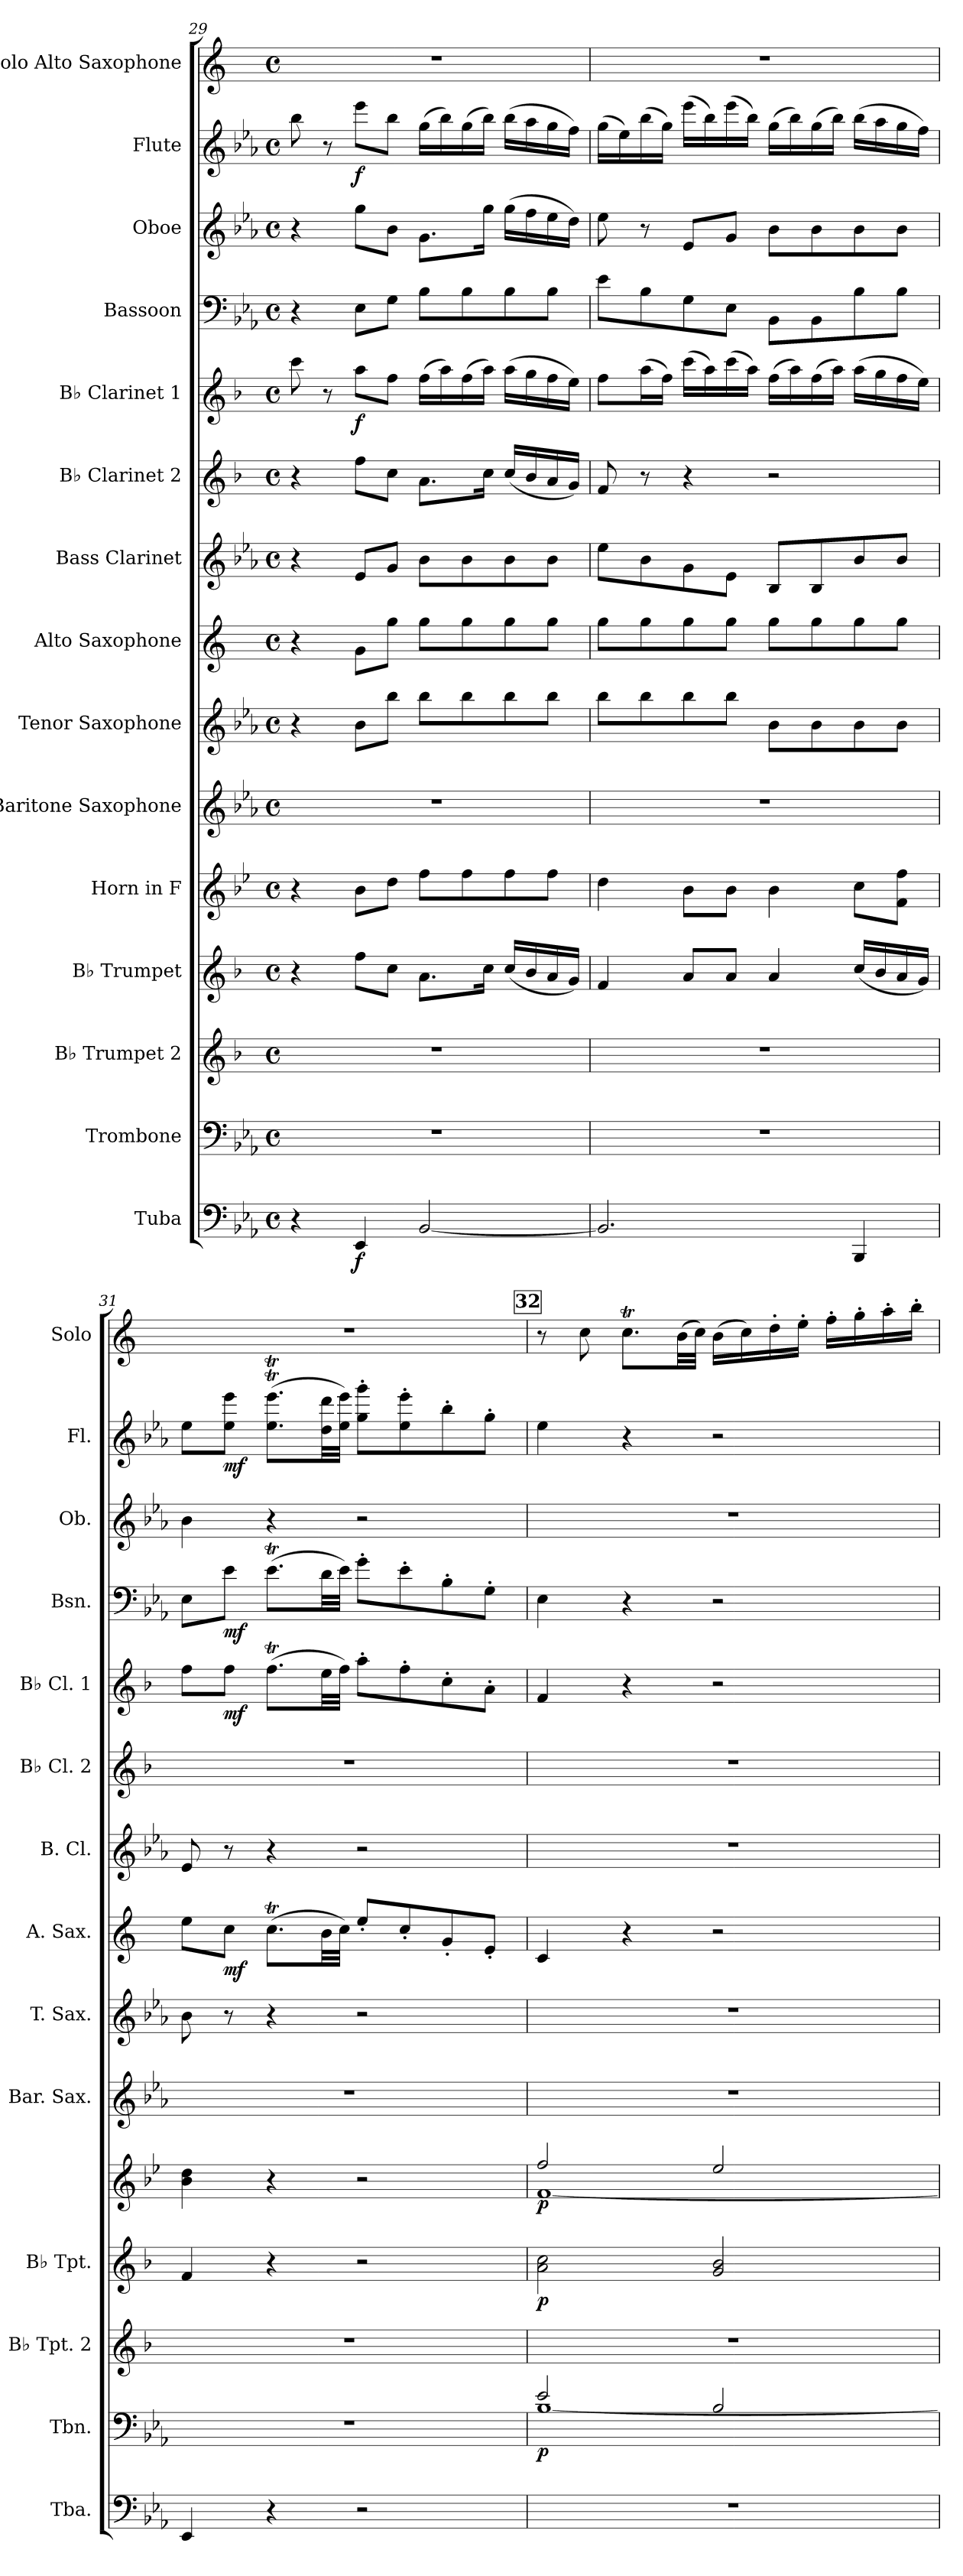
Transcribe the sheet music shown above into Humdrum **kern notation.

**kern	**dynam	**kern	**dynam	**kern	**kern	**dynam	**kern	**dynam	**kern	**kern	**kern	**dynam	**kern	**kern	**kern	**dynam	**kern	**dynam	**kern	**kern	**dynam	**kern
*part15	*part15	*part14	*part14	*part13	*part12	*part12	*part11	*part11	*part10	*part9	*part8	*part8	*part7	*part6	*part5	*part5	*part4	*part4	*part3	*part2	*part2	*part1
*staff15	*staff15	*staff14	*staff14	*staff13	*staff12	*staff12	*staff11	*staff11	*staff10	*staff9	*staff8	*staff8	*staff7	*staff6	*staff5	*staff5	*staff4	*staff4	*staff3	*staff2	*staff2	*staff1
*I"Tuba	*	*I"Trombone	*	*I"B♭ Trumpet 2	*I"B♭ Trumpet	*	*I"Horn in F	*	*I"Baritone Saxophone	*I"Tenor Saxophone	*I"Alto Saxophone	*	*I"Bass Clarinet	*I"B♭ Clarinet 2	*I"B♭ Clarinet 1	*	*I"Bassoon	*	*I"Oboe	*I"Flute	*	*I"Solo Alto Saxophone
*I'Tba.	*	*I'Tbn.	*	*I'B♭ Tpt. 2	*I'B♭ Tpt.	*	*	*	*I'Bar. Sax.	*I'T. Sax.	*I'A. Sax.	*	*I'B. Cl.	*I'B♭ Cl. 2	*I'B♭ Cl. 1	*	*I'Bsn.	*	*I'Ob.	*I'Fl.	*	*I'Solo
*clefF4	*	*clefF4	*	*clefG2	*clefG2	*	*clefG2	*	*clefG2	*clefG2	*clefG2	*	*clefG2	*clefG2	*clefG2	*	*clefF4	*	*clefG2	*clefG2	*	*clefG2
*	*	*	*	*ITrd1c2	*ITrd1c2	*	*ITrd4c7	*	*ITrd12c21	*ITrd8c14	*ITrd5c9	*	*ITrd8c14	*ITrd1c2	*ITrd1c2	*	*	*	*	*	*	*ITrd5c9
*k[b-e-a-]	*	*k[b-e-a-]	*	*k[b-e-a-]	*k[b-e-a-]	*	*k[b-e-a-]	*	*k[b-e-a-]	*k[b-e-a-]	*k[b-e-a-]	*	*k[b-e-a-]	*k[b-e-a-]	*k[b-e-a-]	*	*k[b-e-a-]	*	*k[b-e-a-]	*k[b-e-a-]	*	*k[b-e-a-]
*M4/4	*	*M4/4	*	*M4/4	*M4/4	*	*M4/4	*	*M4/4	*M4/4	*M4/4	*	*M4/4	*M4/4	*M4/4	*	*M4/4	*	*M4/4	*M4/4	*	*M4/4
*met(c)	*	*met(c)	*	*met(c)	*met(c)	*	*met(c)	*	*met(c)	*met(c)	*met(c)	*	*met(c)	*met(c)	*met(c)	*	*met(c)	*	*met(c)	*met(c)	*	*met(c)
=29	=29	=29	=29	=29	=29	=29	=29	=29	=29	=29	=29	=29	=29	=29	=29	=29	=29	=29	=29	=29	=29	=29
4r	.	1r	.	1r	4r	.	4r	.	1r	4r	4r	.	4r	4r	8bb-\	.	4r	.	4r	8bb-\	.	1r
.	.	.	.	.	.	.	.	.	.	.	.	.	.	.	8r	.	.	.	.	8r	.	.
!	!LO:DY:b	!	!	!	!	!	!	!	!	!	!	!	!	!	!	!LO:DY:b	!	!	!	!	!LO:DY:b	!
4EE-/	f	.	.	.	8ee-\L	.	8e-\L	.	.	8B-\L	8B-\L	.	8E-/L	8ee-\L	8gg\L	f	8E-\L	.	8gg\L	8eee-\L	f	.
.	.	.	.	.	8b-\J	.	8g\J	.	.	8b-\J	8b-\J	.	8G/J	8b-\J	8ee-\J	.	8G\J	.	8b-\J	8bb-\J	.	.
[2BB-/	.	.	.	.	8.g\L	.	8b-\L	.	.	8b-\L	8b-\L	.	8B-\L	8.g\L	(>16ee-\LL	.	8B-\L	.	8.g\L	(>16gg\LL	.	.
.	.	.	.	.	.	.	.	.	.	.	.	.	.	.	16gg\)	.	.	.	.	16bb-\)	.	.
.	.	.	.	.	.	.	8b-\	.	.	8b-\	8b-\	.	8B-\	.	(>16ee-\	.	8B-\	.	.	(>16gg\	.	.
.	.	.	.	.	16b-\Jk	.	.	.	.	.	.	.	.	16b-\Jk	16gg\JJ)	.	.	.	16gg\Jk	16bb-\JJ)	.	.
.	.	.	.	.	(<16b-/LL	.	8b-\	.	.	8b-\	8b-\	.	8B-\	(<16b-/LL	(>16gg\LL	.	8B-\	.	(>16gg\LL	(>16bb-\LL	.	.
.	.	.	.	.	16a-/	.	.	.	.	.	.	.	.	16a-/	16ff\	.	.	.	16ff\	16aa-\	.	.
.	.	.	.	.	16g/	.	8b-\J	.	.	8b-\J	8b-\J	.	8B-\J	16g/	16ee-\	.	8B-\J	.	16ee-\	16gg\	.	.
.	.	.	.	.	16f/JJ)	.	.	.	.	.	.	.	.	16f/JJ)	16dd\JJ)	.	.	.	16dd\JJ)	16ff\JJ)	.	.
=30	=30	=30	=30	=30	=30	=30	=30	=30	=30	=30	=30	=30	=30	=30	=30	=30	=30	=30	=30	=30	=30	=30
2.BB-/]	.	1r	.	1r	4e-/	.	4g\	.	1r	8b-\L	8b-\L	.	8e-\L	8e-/	8ee-\L	.	8e-\L	.	8ee-\	(>16gg\LL	.	1r
.	.	.	.	.	.	.	.	.	.	.	.	.	.	.	.	.	.	.	.	16ee-\)	.	.
.	.	.	.	.	.	.	.	.	.	8b-\	8b-\	.	8B-\	8r	(>16gg\L	.	8B-\	.	8r	(>16bb-\	.	.
.	.	.	.	.	.	.	.	.	.	.	.	.	.	.	16ee-\JJ)	.	.	.	.	16gg\JJ)	.	.
.	.	.	.	.	8g/L	.	8e-\L	.	.	8b-\	8b-\	.	8G\	4r	(>16bb-\LL	.	8G\	.	8e-/L	(>16eee-\LL	.	.
.	.	.	.	.	.	.	.	.	.	.	.	.	.	.	16gg\)	.	.	.	.	16bb-\)	.	.
.	.	.	.	.	8g/J	.	8e-\J	.	.	8b-\J	8b-\J	.	8E-\J	.	(>16bb-\	.	8E-\J	.	8g/J	(>16eee-\	.	.
.	.	.	.	.	.	.	.	.	.	.	.	.	.	.	16gg\JJ)	.	.	.	.	16bb-\JJ)	.	.
.	.	.	.	.	4g/	.	4e-\	.	.	8B-\L	8b-\L	.	8BB-/L	2r	(>16ee-\LL	.	8BB-\L	.	8b-\L	(>16gg\LL	.	.
.	.	.	.	.	.	.	.	.	.	.	.	.	.	.	16gg\)	.	.	.	.	16bb-\)	.	.
.	.	.	.	.	.	.	.	.	.	8B-\	8b-\	.	8BB-/	.	(>16ee-\	.	8BB-\	.	8b-\	(>16gg\	.	.
.	.	.	.	.	.	.	.	.	.	.	.	.	.	.	16gg\JJ)	.	.	.	.	16bb-\JJ)	.	.
4BBB-/	.	.	.	.	(<16b-/LL	.	8f\L	.	.	8B-\	8b-\	.	8B-/	.	(>16gg\LL	.	8B-\	.	8b-\	(>16bb-\LL	.	.
.	.	.	.	.	16a-/	.	.	.	.	.	.	.	.	.	16ff\	.	.	.	.	16aa-\	.	.
.	.	.	.	.	16g/	.	8B-\ 8b-\J	.	.	8B-\J	8b-\J	.	8B-/J	.	16ee-\	.	8B-\J	.	8b-\J	16gg\	.	.
.	.	.	.	.	16f/JJ)	.	.	.	.	.	.	.	.	.	16dd\JJ)	.	.	.	.	16ff\JJ)	.	.
!!LO:PB:g=z
=31	=31	=31	=31	=31	=31	=31	=31	=31	=31	=31	=31	=31	=31	=31	=31	=31	=31	=31	=31	=31	=31	=31
4EE-/	.	1r	.	1r	4e-/	.	4e-\ 4g\	.	1r	8B-\	8g\L	.	8E-/	1r	8ee-\L	.	8E-\L	.	4b-\	8ee-\L	.	1r
!	!	!	!	!	!	!	!	!	!	!	!	!LO:DY:b	!	!	!	!LO:DY:b	!	!LO:DY:b	!	!	!LO:DY:b	!
.	.	.	.	.	.	.	.	.	.	8r	8e-\J	mf	8r	.	8ee-\J	mf	8e-\J	mf	.	8ee-\ 8eee-\J	mf	.
4r	.	.	.	.	4r	.	4r	.	.	4r	(>8.e-T\L	.	4r	.	(>8.ee-T\L	.	(>8.e-T\L	.	4r	(>8.ee-\T 8.eee-\TL	.	.
.	.	.	.	.	.	.	.	.	.	.	32d\LL	.	.	.	32dd\LL	.	32d\LL	.	.	32dd\ 32ddd\LL	.	.
.	.	.	.	.	.	.	.	.	.	.	32e-\JJJ)	.	.	.	32ee-\JJJ)	.	32e-\JJJ)	.	.	32ee-\ 32eee-\JJJ)	.	.
2r	.	.	.	.	2r	.	2r	.	.	2r	8g'/L	.	2r	.	8gg'\L	.	8g'\L	.	2r	8gg\' 8ggg\'L	.	.
.	.	.	.	.	.	.	.	.	.	.	8e-'/	.	.	.	8ee-'\	.	8e-'\	.	.	8ee-\' 8eee-\'	.	.
.	.	.	.	.	.	.	.	.	.	.	8B-'/	.	.	.	8b-'\	.	8B-'\	.	.	8bb-'\	.	.
.	.	.	.	.	.	.	.	.	.	.	8G'/J	.	.	.	8g'\J	.	8G'\J	.	.	8gg'\J	.	.
!!LO:REH:place=s1:a:B:fs=14:t=32
=32	=32	=32	=32	=32	=32	=32	=32	=32	=32	=32	=32	=32	=32	=32	=32	=32	=32	=32	=32	=32	=32	=32
*	*	*^	*	*	*	*	*^	*	*	*	*	*	*	*	*	*	*	*	*	*	*	*
!	!	!	!	!LO:DY:b	!	!	!LO:DY:b	!	!	!LO:DY:b	!	!	!	!	!	!	!	!	!	!	!	!	!	!
1r	.	2e-/	[1B-	p	1r	2g\ 2b-\	p	2b-/	[1B-	p	1r	1r	4E-/	.	1r	1r	4e-/	.	4E-\	.	1r	4ee-\	.	8r
.	.	.	.	.	.	.	.	.	.	.	.	.	.	.	.	.	.	.	.	.	.	.	.	8e-\
.	.	.	.	.	.	.	.	.	.	.	.	.	4r	.	.	.	4r	.	4r	.	.	4r	.	8.e-T\L
.	.	.	.	.	.	.	.	.	.	.	.	.	.	.	.	.	.	.	.	.	.	.	.	(>32d\LL
.	.	.	.	.	.	.	.	.	.	.	.	.	.	.	.	.	.	.	.	.	.	.	.	32e-\JJJ)
.	.	2B-/	.	.	.	2f/ 2a-/	.	2a-/	.	.	.	.	2r	.	.	.	2r	.	2r	.	.	2r	.	(>16d\LL
.	.	.	.	.	.	.	.	.	.	.	.	.	.	.	.	.	.	.	.	.	.	.	.	16e-\)
.	.	.	.	.	.	.	.	.	.	.	.	.	.	.	.	.	.	.	.	.	.	.	.	16f'\
.	.	.	.	.	.	.	.	.	.	.	.	.	.	.	.	.	.	.	.	.	.	.	.	16g'\JJ
.	.	.	.	.	.	.	.	.	.	.	.	.	.	.	.	.	.	.	.	.	.	.	.	16a-'\LL
.	.	.	.	.	.	.	.	.	.	.	.	.	.	.	.	.	.	.	.	.	.	.	.	16b-'\
.	.	.	.	.	.	.	.	.	.	.	.	.	.	.	.	.	.	.	.	.	.	.	.	16cc'\
.	.	.	.	.	.	.	.	.	.	.	.	.	.	.	.	.	.	.	.	.	.	.	.	16dd'\JJ
*	*	*v	*v	*	*	*	*	*v	*v	*	*	*	*	*	*	*	*	*	*	*	*	*	*	*
=	=	=	=	=	=	=	=	=	=	=	=	=	=	=	=	=	=	=	=	=	=	=
*-	*-	*-	*-	*-	*-	*-	*-	*-	*-	*-	*-	*-	*-	*-	*-	*-	*-	*-	*-	*-	*-	*-
